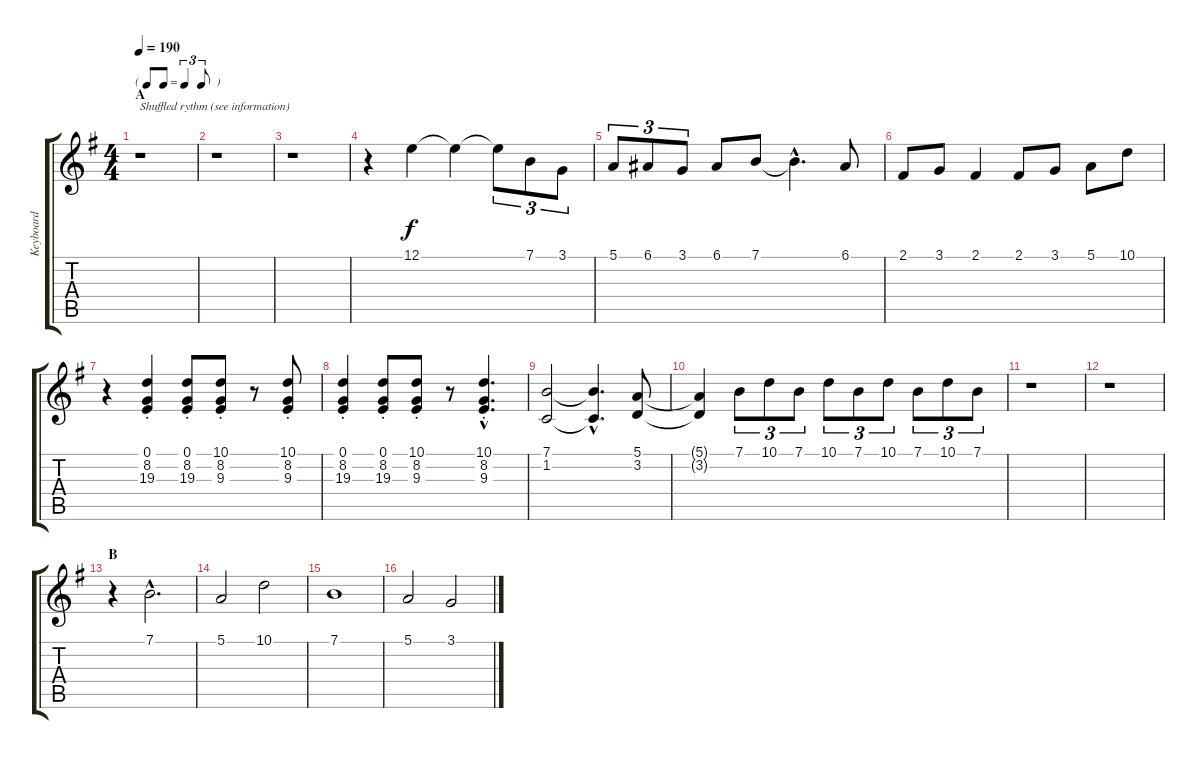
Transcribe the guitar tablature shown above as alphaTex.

\track ("Keyboard" "Keyboard") {instrument rockorgan}
\staff {score tabs}
\tuning (E4 B3 G3 D3 A2 E2) {hide}
\ts (4 4)
\tf triplet8th
\section ("" "A")
\tempo 190
\clef g2
\ks g
r.1{txt "Shuffled rythm (see information)" dy f instrument rockorgan} |
r.1 |
r.1 |
r.4{instrument rockorgan} 12.1.4 12.1{t}.4 12.1{t}.8{tu (3 2)} 7.1.8{tu (3 2)} 3.1.8{tu (3 2)} |
5.1.8{tu (3 2)} 6.1.8{tu (3 2)} 3.1.8{tu (3 2)} 6.1.8 7.1.8 7.1{hac t}.4{d} 6.1.8 |
2.1.8 3.1.8 2.1.4 2.1.8 3.1.8 5.1.8 10.1.8 |
r.4 (0.1{st} 8.2{st} 19.3{st}).4 (0.1{st} 8.2{st} 19.3{st}).8 (10.1{st} 8.2{st} 9.3{st}).8 r.8 (10.1{st} 8.2{st} 9.3{st}).8 |
(0.1{st} 8.2{st} 19.3{st}).4 (0.1{st} 8.2{st} 19.3{st}).8 (10.1{st} 8.2{st} 9.3{st}).8 r.8 (10.1{hac st} 8.2{hac st} 9.3{hac st}).4{d} |
(7.1 1.2).2 (7.1{hac t} 1.2{hac t}).4{d} (5.1 3.2).8 |
(5.1{t} 3.2{t}).4 7.1.8{tu (3 2)} 10.1.8{tu (3 2)} 7.1.8{tu (3 2)} 10.1.8{tu (3 2)} 7.1.8{tu (3 2)} 10.1.8{tu (3 2)} 7.1.8{tu (3 2)} 10.1.8{tu (3 2)} 7.1.8{tu (3 2)} |
r.1 |
r.1 |
\section ("" "B")
r.4{instrument lead2sawtooth} 7.1{hac}.2{d} |
5.1.2 10.1.2 |
7.1.1 |
5.1.2 3.1.2
